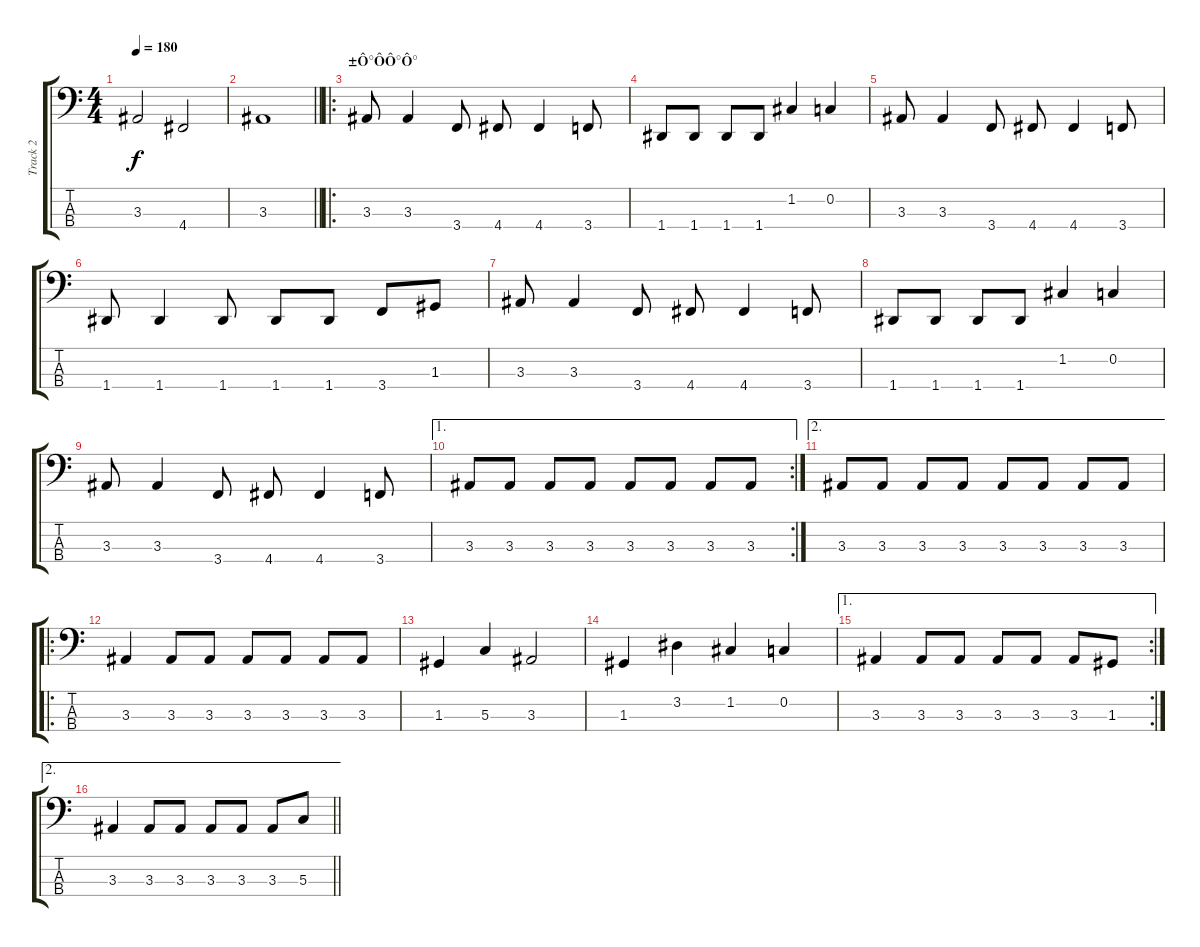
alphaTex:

\track ("Track 2" "Track 2") {instrument electricbasspick}
\staff {score tabs}
\tuning (F2 C2 G1 D1) {hide}
\ts (4 4)
\tempo 180
\clef f4
\ks c
3.3.2{dy f} 4.4.2 |
\barLineRight lightlight
3.3.1 |
\ro
\section ("" "±Ô°ÔÔ°Ô°")
3.3.8 3.3.4 3.4.8 4.4.8 4.4.4 3.4.8 |
1.4.8 1.4.8 1.4.8 1.4.8 1.2.4 0.2.4 |
3.3.8 3.3.4 3.4.8 4.4.8 4.4.4 3.4.8 |
1.4.8 1.4.4 1.4.8 1.4.8 1.4.8 3.4.8 1.3.8 |
3.3.8 3.3.4 3.4.8 4.4.8 4.4.4 3.4.8 |
1.4.8 1.4.8 1.4.8 1.4.8 1.2.4 0.2.4 |
3.3.8 3.3.4 3.4.8 4.4.8 4.4.4 3.4.8 |
\ae 1
\rc 2
3.3.8 3.3.8 3.3.8 3.3.8 3.3.8 3.3.8 3.3.8 3.3.8 |
\ae 2
3.3.8 3.3.8 3.3.8 3.3.8 3.3.8 3.3.8 3.3.8 3.3.8 |
\ro
3.3.4 3.3.8 3.3.8 3.3.8 3.3.8 3.3.8 3.3.8 |
1.3.4 5.3.4 3.3.2 |
1.3.4 3.2.4 1.2.4 0.2.4 |
\ae 1
\rc 2
3.3.4 3.3.8 3.3.8 3.3.8 3.3.8 3.3.8 1.3.8 |
\ae 2
\barLineRight lightlight
3.3.4 3.3.8 3.3.8 3.3.8 3.3.8 3.3.8 5.3.8
